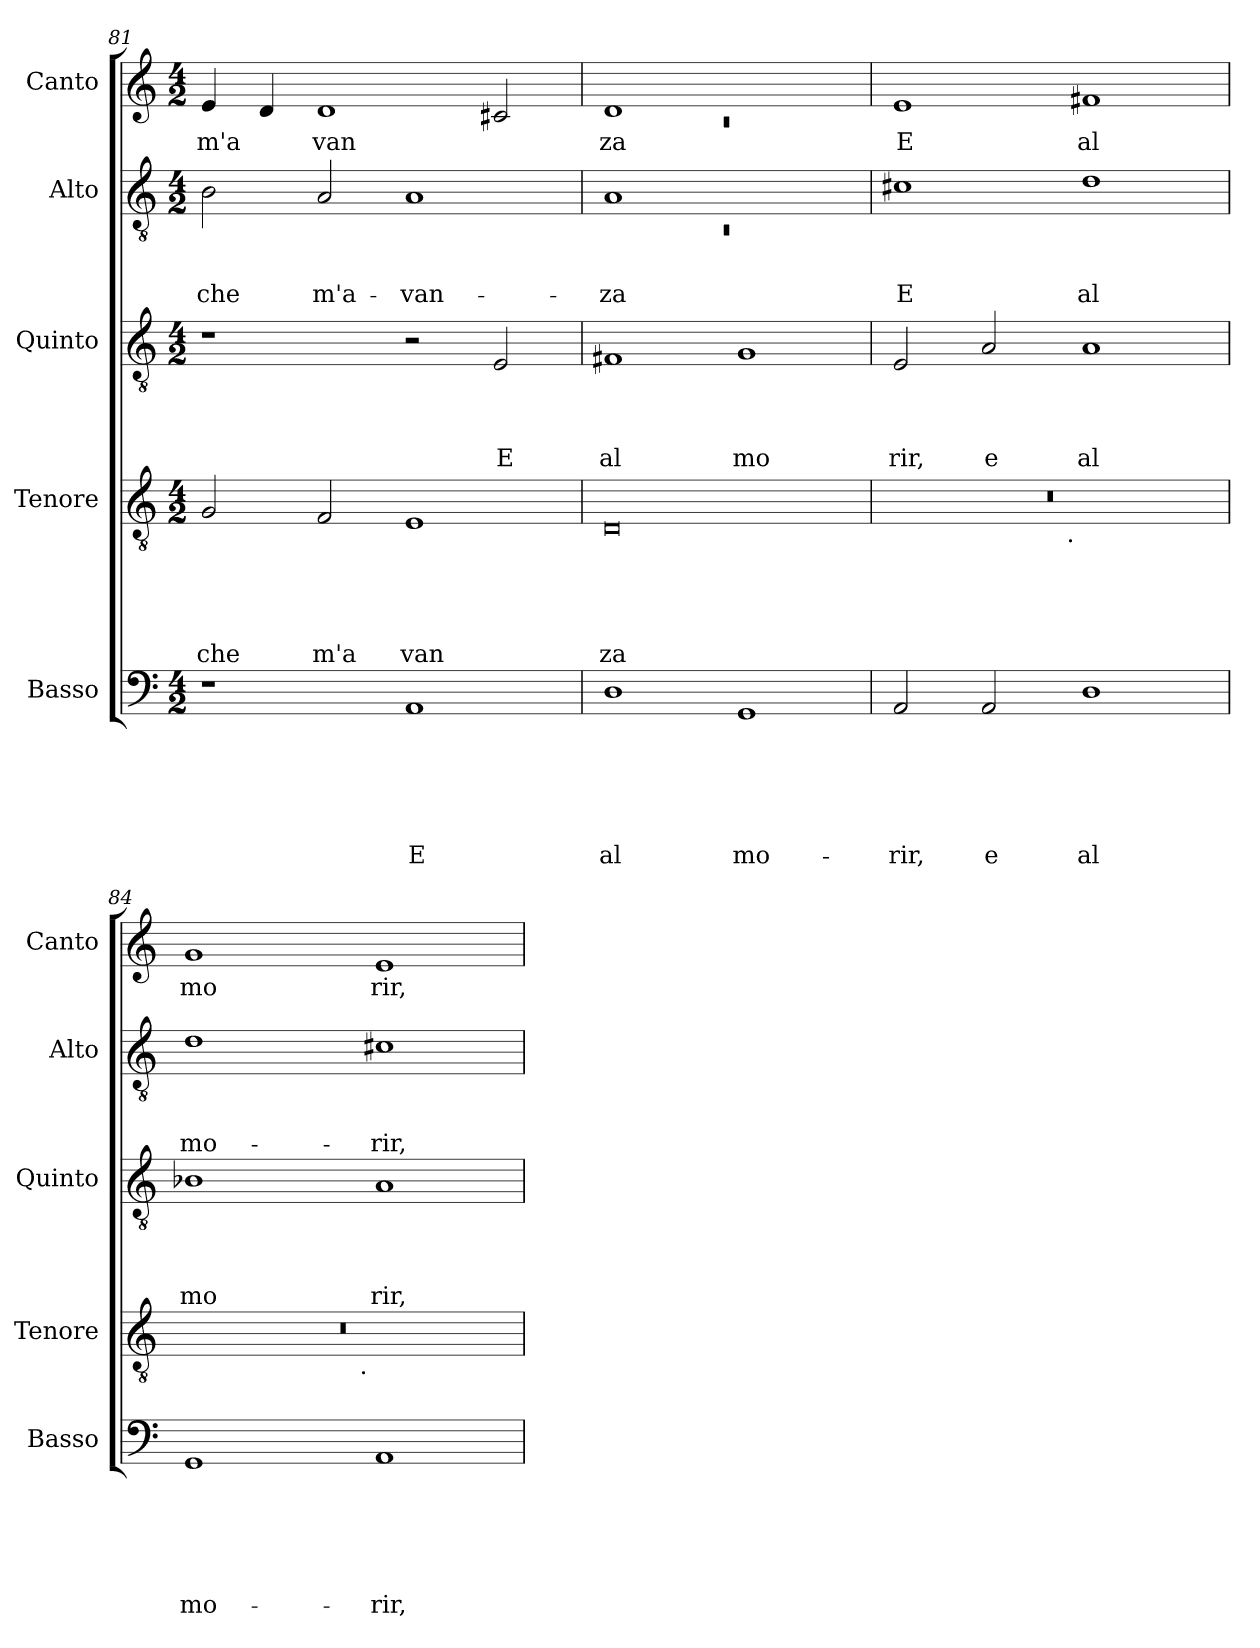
**kern	**text	**text	**text	**text	**text	**text	**kern	**text	**text	**text	**text	**text	**kern	**text	**text	**text	**text	**kern	**text	**text	**text	**kern	**text
*part5	*part5	*part5	*part5	*part5	*part5	*part5	*part4	*part4	*part4	*part4	*part4	*part4	*part3	*part3	*part3	*part3	*part3	*part2	*part2	*part2	*part2	*part1	*part1
*staff5	*staff5	*staff5	*staff5	*staff5	*staff5	*staff5	*staff4	*staff4	*staff4	*staff4	*staff4	*staff4	*staff3	*staff3	*staff3	*staff3	*staff3	*staff2	*staff2	*staff2	*staff2	*staff1	*staff1
*I"Basso	*	*	*	*	*	*	*I"Tenore	*	*	*	*	*	*I"Quinto	*	*	*	*	*I"Alto	*	*	*	*I"Canto	*
*I'Basso	*	*	*	*	*	*	*I'Tenore	*	*	*	*	*	*I'Quinto	*	*	*	*	*I'Alto	*	*	*	*I'Canto	*
!!LO:LB:g=z
*clefF4	*	*	*	*	*	*	*clefGv2	*	*	*	*	*	*clefGv2	*	*	*	*	*clefGv2	*	*	*	*clefG2	*
*k[]	*	*	*	*	*	*	*k[]	*	*	*	*	*	*k[]	*	*	*	*	*k[]	*	*	*	*k[]	*
*C:	*	*	*	*	*	*	*C:	*	*	*	*	*	*C:	*	*	*	*	*C:	*	*	*	*C:	*
*M4/2	*	*	*	*	*	*	*M4/2	*	*	*	*	*	*M4/2	*	*	*	*	*M4/2	*	*	*	*M4/2	*
=81	=81	=81	=81	=81	=81	=81	=81	=81	=81	=81	=81	=81	=81	=81	=81	=81	=81	=81	=81	=81	=81	=81	=81
!	!	!	!	!	!	!	!	!	!	!	!	!LO:LY:b	!	!	!	!	!	!	!	!	!LO:LY:b	!	!LO:LY:b
1r	.	.	.	.	.	.	2G/	.	.	.	.	che	1r	.	.	.	.	2B\	.	.	che	4e/	m'a
.	.	.	.	.	.	.	.	.	.	.	.	.	.	.	.	.	.	.	.	.	.	4d/	.
!	!	!	!	!	!	!	!	!	!	!	!	!LO:LY:b	!	!	!	!	!	!	!	!	!LO:LY:b	!	!LO:LY:b
.	.	.	.	.	.	.	2F/	.	.	.	.	m'a	.	.	.	.	.	2A/	.	.	m'a-	1d	van
!	!	!	!	!	!	!LO:LY:b	!	!	!	!	!	!LO:LY:b	!	!	!	!	!	!	!	!	!LO:LY:b	!	!
1AA	.	.	.	.	.	E	1E	.	.	.	.	van	2r	.	.	.	.	1A	.	.	-van-	.	.
!	!	!	!	!	!	!	!	!	!	!	!	!	!	!	!	!	!LO:LY:b	!	!	!	!	!	!
.	.	.	.	.	.	.	.	.	.	.	.	.	2E/	.	.	.	E	.	.	.	.	2c#/	.
=82	=82	=82	=82	=82	=82	=82	=82	=82	=82	=82	=82	=82	=82	=82	=82	=82	=82	=82	=82	=82	=82	=82	=82
*	*	*	*	*	*	*	*	*	*	*	*	*	*	*	*	*	*	*^	*	*	*	*^	*
!	!	!	!	!	!	!LO:LY:b	!	!	!	!	!	!LO:LY:b	!	!	!	!	!LO:LY:b	!	!LO:N:vis=1	!	!	!LO:LY:b	!	!LO:N:vis=1	!LO:LY:b
1D	.	.	.	.	.	al	0D	.	.	.	.	za	1F#X	.	.	.	al	1A	0rC	.	.	-za	1d	0rc	za
!	!	!	!	!	!	!LO:LY:b	!	!	!	!	!	!	!	!	!	!	!LO:LY:b	!	!	!	!	!	!	!	!
1GG	.	.	.	.	.	mo-	.	.	.	.	.	.	1G	.	.	.	mo	1ryy	.	.	.	.	1ryy	.	.
*	*	*	*	*	*	*	*	*	*	*	*	*	*	*	*	*	*	*v	*v	*	*	*	*	*	*
*	*	*	*	*	*	*	*	*	*	*	*	*	*	*	*	*	*	*	*	*	*	*v	*v	*
=83	=83	=83	=83	=83	=83	=83	=83	=83	=83	=83	=83	=83	=83	=83	=83	=83	=83	=83	=83	=83	=83	=83	=83
!	!	!	!	!	!	!LO:LY:b	!	!	!	!	!	!	!	!	!	!	!LO:LY:b	!	!	!	!LO:LY:b	!	!LO:LY:b
*	*	*	*	*	*	*	*^	*	*	*	*	*	*	*	*	*	*	*	*	*	*	*	*
2AA/	.	.	.	.	.	-rir,	0r	2ryy	.	.	.	.	.	2E/	.	.	.	rir,	1c#X	.	.	E	1e	E
!	!	!	!	!	!	!LO:LY:b	!	!	!	!	!	!	!	!	!	!	!	!LO:LY:b	!	!	!	!	!	!
2AA/	.	.	.	.	.	e	.	4...ryy	.	.	.	.	.	2A/	.	.	.	e	.	.	.	.	.	.
!	!	!	!	!	!	!	!	!LO:TX:b:t=.	!	!	!	!	!	!	!	!	!	!	!	!	!	!	!	!
.	.	.	.	.	.	.	.	1ryy	.	.	.	.	.	.	.	.	.	.	.	.	.	.	.	.
!	!	!	!	!	!	!LO:LY:b	!	!	!	!	!	!	!	!	!	!	!	!LO:LY:b	!	!	!	!LO:LY:b	!	!LO:LY:b
1D	.	.	.	.	.	al	.	.	.	.	.	.	.	1A	.	.	.	al	1d	.	.	al	1f#X	al
.	.	.	.	.	.	.	.	32ryy	.	.	.	.	.	.	.	.	.	.	.	.	.	.	.	.
=84	=84	=84	=84	=84	=84	=84	=84	=84	=84	=84	=84	=84	=84	=84	=84	=84	=84	=84	=84	=84	=84	=84	=84	=84
!	!	!	!	!	!	!LO:LY:b	!	!	!	!	!	!	!	!	!	!	!	!LO:LY:b	!	!	!	!LO:LY:b	!	!LO:LY:b
1GG	.	.	.	.	.	mo-	0r	2ryy	.	.	.	.	.	1B-X	.	.	.	mo	1d	.	.	mo-	1g	mo
.	.	.	.	.	.	.	.	4...ryy	.	.	.	.	.	.	.	.	.	.	.	.	.	.	.	.
!	!	!	!	!	!	!	!	!LO:TX:b:t=.	!	!	!	!	!	!	!	!	!	!	!	!	!	!	!	!
.	.	.	.	.	.	.	.	1ryy	.	.	.	.	.	.	.	.	.	.	.	.	.	.	.	.
!	!	!	!	!	!	!LO:LY:b	!	!	!	!	!	!	!	!	!	!	!	!LO:LY:b	!	!	!	!LO:LY:b	!	!LO:LY:b
1AA	.	.	.	.	.	-rir,	.	.	.	.	.	.	.	1A	.	.	.	rir,	1c#X	.	.	-rir,	1e	rir,
.	.	.	.	.	.	.	.	32ryy	.	.	.	.	.	.	.	.	.	.	.	.	.	.	.	.
*	*	*	*	*	*	*	*v	*v	*	*	*	*	*	*	*	*	*	*	*	*	*	*	*	*
=	=	=	=	=	=	=	=	=	=	=	=	=	=	=	=	=	=	=	=	=	=	=	=
*-	*-	*-	*-	*-	*-	*-	*-	*-	*-	*-	*-	*-	*-	*-	*-	*-	*-	*-	*-	*-	*-	*-	*-
